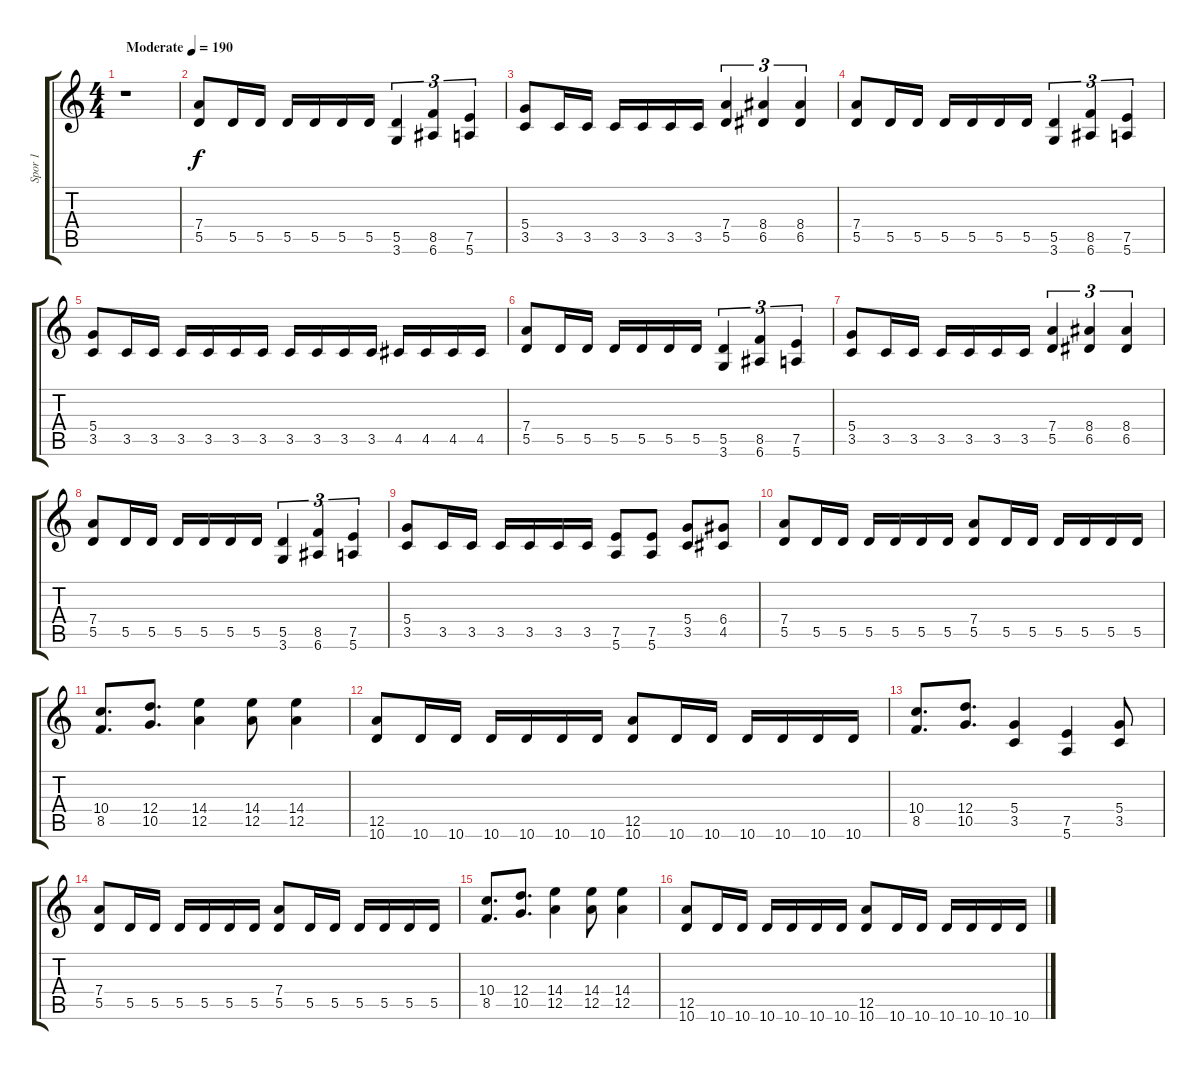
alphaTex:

\track ("Spor 1" "Spor 1") {instrument distortionguitar}
\staff {score tabs}
\tuning (E4 B3 G3 D3 A2 E2) {hide}
\ts (4 4)
\tempo (190 "Moderate")
\clef g2
\ks c
r.1{dy f instrument distortionguitar} |
(7.4 5.5).8 5.5.16 5.5.16 5.5.16 5.5.16 5.5.16 5.5.16 (5.5 3.6).4{tu (3 2)} (8.5 6.6).4{tu (3 2)} (7.5 5.6).4{tu (3 2)} |
(5.4 3.5).8 3.5.16 3.5.16 3.5.16 3.5.16 3.5.16 3.5.16 (7.4 5.5).4{tu (3 2)} (8.4 6.5).4{tu (3 2)} (8.4 6.5).4{tu (3 2)} |
(7.4 5.5).8 5.5.16 5.5.16 5.5.16 5.5.16 5.5.16 5.5.16 (5.5 3.6).4{tu (3 2)} (8.5 6.6).4{tu (3 2)} (7.5 5.6).4{tu (3 2)} |
(5.4 3.5).8 3.5.16 3.5.16 3.5.16 3.5.16 3.5.16 3.5.16 3.5.16 3.5.16 3.5.16 3.5.16 4.5.16 4.5.16 4.5.16 4.5.16 |
(7.4 5.5).8 5.5.16 5.5.16 5.5.16 5.5.16 5.5.16 5.5.16 (5.5 3.6).4{tu (3 2)} (8.5 6.6).4{tu (3 2)} (7.5 5.6).4{tu (3 2)} |
(5.4 3.5).8 3.5.16 3.5.16 3.5.16 3.5.16 3.5.16 3.5.16 (7.4 5.5).4{tu (3 2)} (8.4 6.5).4{tu (3 2)} (8.4 6.5).4{tu (3 2)} |
(7.4 5.5).8 5.5.16 5.5.16 5.5.16 5.5.16 5.5.16 5.5.16 (5.5 3.6).4{tu (3 2)} (8.5 6.6).4{tu (3 2)} (7.5 5.6).4{tu (3 2)} |
(5.4 3.5).8 3.5.16 3.5.16 3.5.16 3.5.16 3.5.16 3.5.16 (7.5 5.6).8 (7.5 5.6).8 (5.4 3.5).8 (6.4 4.5).8 |
(7.4 5.5).8 5.5.16 5.5.16 5.5.16 5.5.16 5.5.16 5.5.16 (7.4 5.5).8 5.5.16 5.5.16 5.5.16 5.5.16 5.5.16 5.5.16 |
(10.4 8.5).8{d} (12.4 10.5).8{d} (14.4 12.5).4 (14.4 12.5).8 (14.4 12.5).4 |
(12.5 10.6).8 10.6.16 10.6.16 10.6.16 10.6.16 10.6.16 10.6.16 (12.5 10.6).8 10.6.16 10.6.16 10.6.16 10.6.16 10.6.16 10.6.16 |
(10.4 8.5).8{d} (12.4 10.5).8{d} (5.4 3.5).4 (7.5 5.6).4 (5.4 3.5).8 |
(7.4 5.5).8 5.5.16 5.5.16 5.5.16 5.5.16 5.5.16 5.5.16 (7.4 5.5).8 5.5.16 5.5.16 5.5.16 5.5.16 5.5.16 5.5.16 |
(10.4 8.5).8{d} (12.4 10.5).8{d} (14.4 12.5).4 (14.4 12.5).8 (14.4 12.5).4 |
(12.5 10.6).8 10.6.16 10.6.16 10.6.16 10.6.16 10.6.16 10.6.16 (12.5 10.6).8 10.6.16 10.6.16 10.6.16 10.6.16 10.6.16 10.6.16
